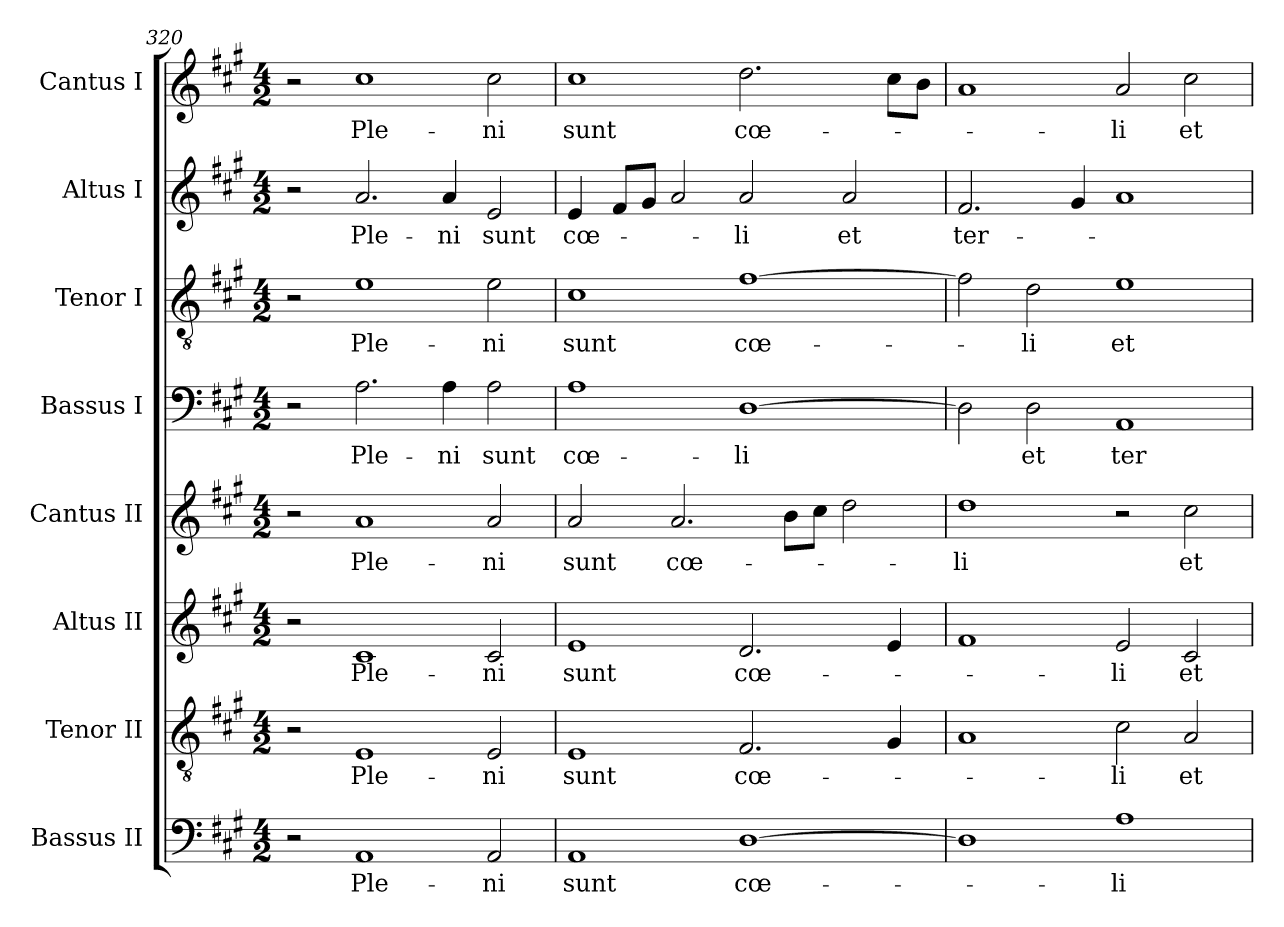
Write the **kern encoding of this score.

**kern	**text	**kern	**text	**kern	**text	**kern	**text	**kern	**text	**kern	**text	**kern	**text	**kern	**text
*part8	*part8	*part7	*part7	*part6	*part6	*part5	*part5	*part4	*part4	*part3	*part3	*part2	*part2	*part1	*part1
*staff8	*staff8	*staff7	*staff7	*staff6	*staff6	*staff5	*staff5	*staff4	*staff4	*staff3	*staff3	*staff2	*staff2	*staff1	*staff1
*I"Bassus II	*	*I"Tenor II	*	*I"Altus II	*	*I"Cantus II	*	*I"Bassus I	*	*I"Tenor I	*	*I"Altus I	*	*I"Cantus I	*
*I'B II	*	*I'T II	*	*I'A II	*	*I'C II	*	*I'B I	*	*I'T I	*	*I'A I	*	*I'C I	*
*clefF4	*	*clefGv2	*	*clefG2	*	*clefG2	*	*clefF4	*	*clefGv2	*	*clefG2	*	*clefG2	*
*k[f#c#g#]	*	*k[f#c#g#]	*	*k[f#c#g#]	*	*k[f#c#g#]	*	*k[f#c#g#]	*	*k[f#c#g#]	*	*k[f#c#g#]	*	*k[f#c#g#]	*
*A:	*	*A:	*	*A:	*	*A:	*	*A:	*	*A:	*	*A:	*	*A:	*
*M4/2	*	*M4/2	*	*M4/2	*	*M4/2	*	*M4/2	*	*M4/2	*	*M4/2	*	*M4/2	*
=320	=320	=320	=320	=320	=320	=320	=320	=320	=320	=320	=320	=320	=320	=320	=320
2r	.	2r	.	2r	.	2r	.	2r	.	2r	.	2r	.	2r	.
1AA	Ple-	1E	Ple-	1c#	Ple-	1a	Ple-	2.A\	Ple-	1e	Ple-	2.a/	Ple-	1cc#	Ple-
.	.	.	.	.	.	.	.	4A\	-ni	.	.	4a/	-ni	.	.
2AA/	-ni	2E/	-ni	2c#/	-ni	2a/	-ni	2A\	sunt	2e\	-ni	2e/	sunt	2cc#\	-ni
=321	=321	=321	=321	=321	=321	=321	=321	=321	=321	=321	=321	=321	=321	=321	=321
1AA	sunt	1E	sunt	1e	sunt	2a/	sunt	1A	cœ-	1c#	sunt	4e/	cœ-	1cc#	sunt
.	.	.	.	.	.	.	.	.	.	.	.	8f#/L	.	.	.
.	.	.	.	.	.	.	.	.	.	.	.	8g#/J	.	.	.
.	.	.	.	.	.	2.a/	cœ-	.	.	.	.	2a/	.	.	.
[1D	cœ-	2.F#/	cœ-	2.d/	cœ-	.	.	[1D	-li	[1f#	cœ-	2a/	-li	2.dd\	cœ-
.	.	.	.	.	.	8b\L	.	.	.	.	.	.	.	.	.
.	.	.	.	.	.	8cc#\J	.	.	.	.	.	.	.	.	.
.	.	.	.	.	.	2dd\	.	.	.	.	.	2a/	et	.	.
.	.	4G#/	.	4e/	.	.	.	.	.	.	.	.	.	8cc#\L	.
.	.	.	.	.	.	.	.	.	.	.	.	.	.	8b\J	.
=322	=322	=322	=322	=322	=322	=322	=322	=322	=322	=322	=322	=322	=322	=322	=322
1D]	.	1A	.	1f#	.	1dd	-li	2D\]	.	2f#\]	.	2.f#/	ter-	1a	.
.	.	.	.	.	.	.	.	2D\	et	2d\	-li	.	.	.	.
.	.	.	.	.	.	.	.	.	.	.	.	4g#/	.	.	.
1A	-li	2c#\	-li	2e/	-li	2r	.	1AA	ter-	1e	et	1a	.	2a/	-li
.	.	2A/	et	2c#/	et	2cc#\	et	.	.	.	.	.	.	2cc#\	et
=	=	=	=	=	=	=	=	=	=	=	=	=	=	=	=
*-	*-	*-	*-	*-	*-	*-	*-	*-	*-	*-	*-	*-	*-	*-	*-
